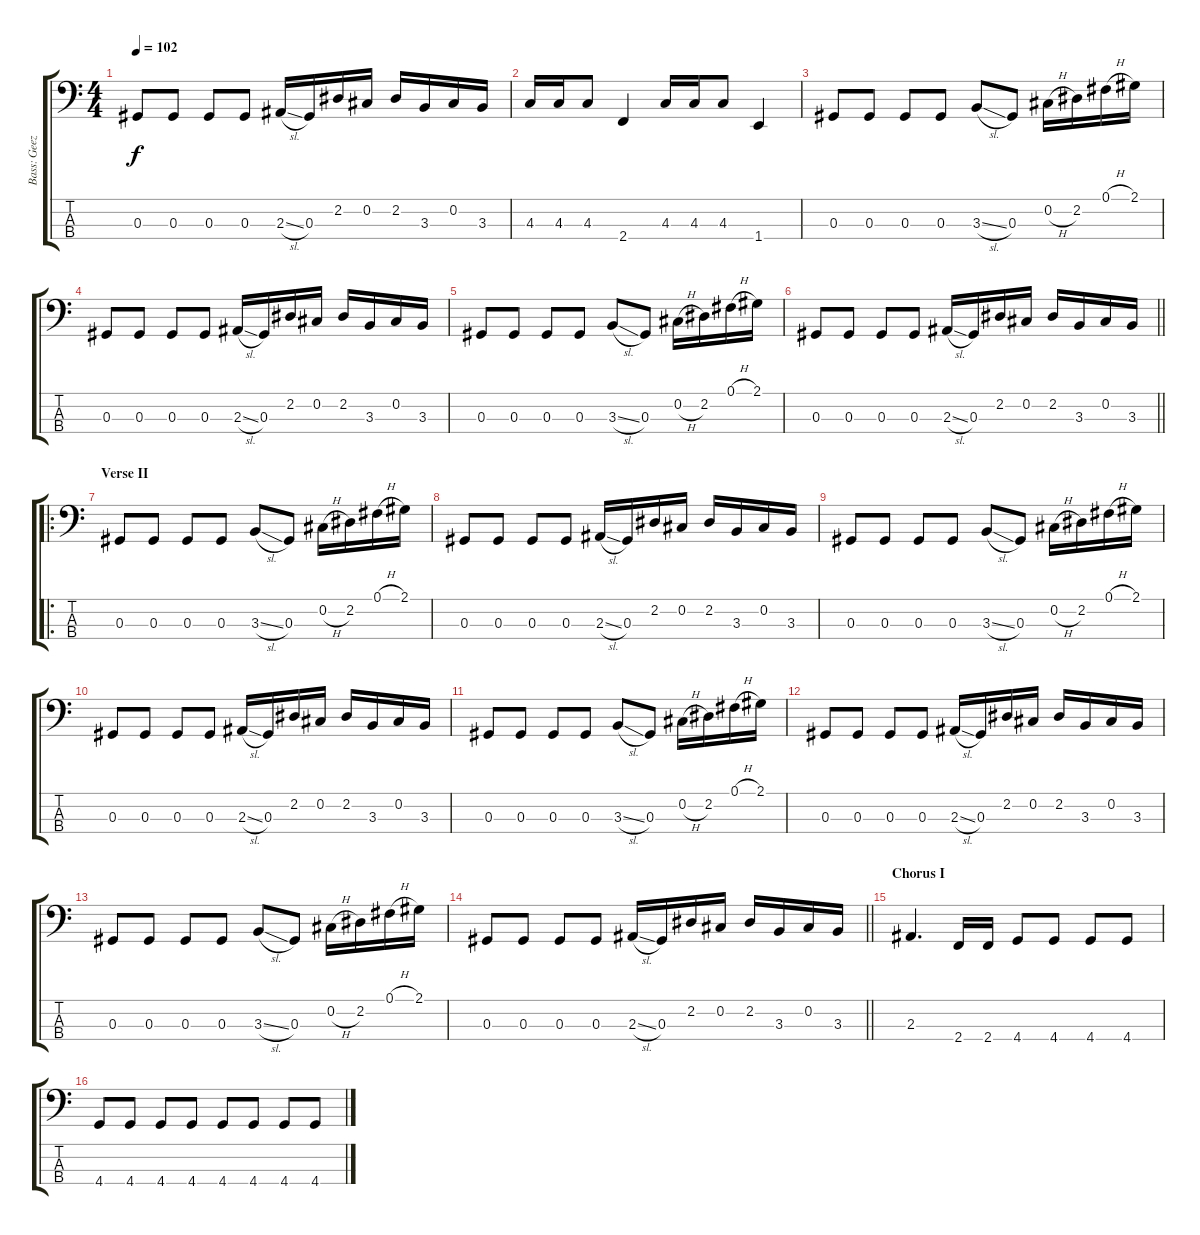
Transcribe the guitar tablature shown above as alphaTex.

\track ("Bass: Geezer" "Bass: Geez") {instrument electricbassfinger}
\staff {score tabs}
\tuning (Gb2 Db2 Ab1 Eb1) {hide}
\ts (4 4)
\tempo 102
\clef f4
\ks c
0.3.8{dy f} 0.3.8 0.3.8 0.3.8 2.3{sl}.16 0.3.16 2.2.16 0.2.16 2.2.16 3.3.16 0.2.16 3.3.16 |
4.3.16 4.3.16 4.3.8 2.4.4 4.3.16 4.3.16 4.3.8 1.4.4 |
0.3.8 0.3.8 0.3.8 0.3.8 3.3{sl}.8 0.3.8 0.2{h}.16 2.2.16 0.1{h}.16 2.1.16 |
0.3.8 0.3.8 0.3.8 0.3.8 2.3{sl}.16 0.3.16 2.2.16 0.2.16 2.2.16 3.3.16 0.2.16 3.3.16 |
0.3.8 0.3.8 0.3.8 0.3.8 3.3{sl}.8 0.3.8 0.2{h}.16 2.2.16 0.1{h}.16 2.1.16 |
\barLineRight lightlight
0.3.8 0.3.8 0.3.8 0.3.8 2.3{sl}.16 0.3.16 2.2.16 0.2.16 2.2.16 3.3.16 0.2.16 3.3.16 |
\ro
\section ("" "Verse II")
0.3.8 0.3.8 0.3.8 0.3.8 3.3{sl}.8 0.3.8 0.2{h}.16 2.2.16 0.1{h}.16 2.1.16 |
0.3.8 0.3.8 0.3.8 0.3.8 2.3{sl}.16 0.3.16 2.2.16 0.2.16 2.2.16 3.3.16 0.2.16 3.3.16 |
0.3.8 0.3.8 0.3.8 0.3.8 3.3{sl}.8 0.3.8 0.2{h}.16 2.2.16 0.1{h}.16 2.1.16 |
0.3.8 0.3.8 0.3.8 0.3.8 2.3{sl}.16 0.3.16 2.2.16 0.2.16 2.2.16 3.3.16 0.2.16 3.3.16 |
0.3.8 0.3.8 0.3.8 0.3.8 3.3{sl}.8 0.3.8 0.2{h}.16 2.2.16 0.1{h}.16 2.1.16 |
0.3.8 0.3.8 0.3.8 0.3.8 2.3{sl}.16 0.3.16 2.2.16 0.2.16 2.2.16 3.3.16 0.2.16 3.3.16 |
0.3.8 0.3.8 0.3.8 0.3.8 3.3{sl}.8 0.3.8 0.2{h}.16 2.2.16 0.1{h}.16 2.1.16 |
\barLineRight lightlight
0.3.8 0.3.8 0.3.8 0.3.8 2.3{sl}.16 0.3.16 2.2.16 0.2.16 2.2.16 3.3.16 0.2.16 3.3.16 |
\section ("" "Chorus I")
2.3.4{d} 2.4.16 2.4.16 4.4.8 4.4.8 4.4.8 4.4.8 |
4.4.8 4.4.8 4.4.8 4.4.8 4.4.8 4.4.8 4.4.8 4.4.8
